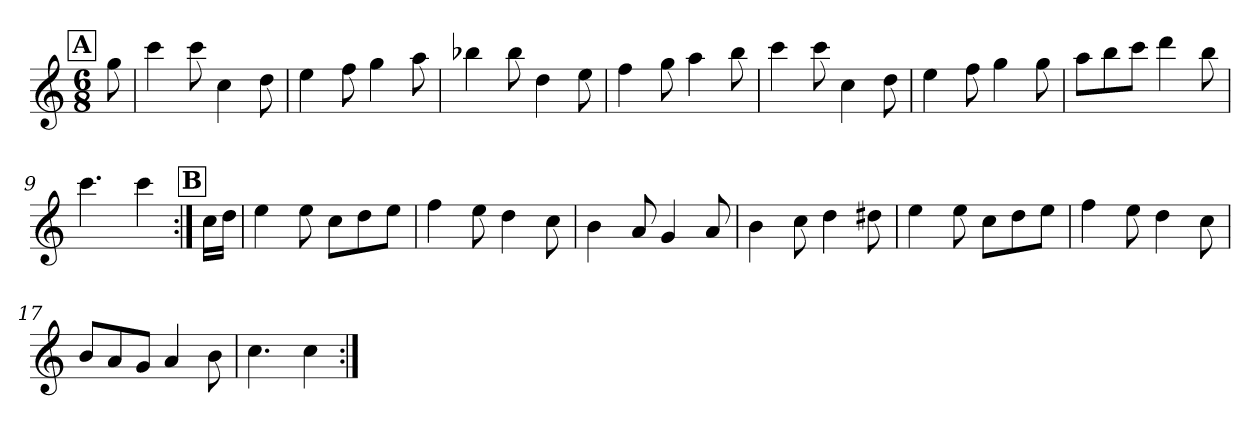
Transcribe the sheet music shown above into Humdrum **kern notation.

**kern
*part1
*staff1
*clefG2
*k[]
*M6/8
!!LO:REH:place=s1:a:B:fs=14:t=A
=1
8gg\
=2
4ccc\
8ccc\
4cc\
8dd\
=3
4ee\
8ff\
4gg\
8aa\
=4
4bb-X\
8bb-\
4dd\
8ee\
=5
4ff\
8gg\
4aa\
8bb\
=6
4ccc\
8ccc\
4cc\
8dd\
=7
4ee\
8ff\
4gg\
8gg\
=8
8aa\L
8bb\
8ccc\J
4ddd\
8bb\
=9
4.ccc\
4ccc\
!!LO:REH:place=s1:a:B:fs=14:t=B
=10:|!
16cc\LL
16dd\JJ
!!LO:LB:g=z
=11
4ee\
8ee\
8cc\L
8dd\
8ee\J
=12
4ff\
8ee\
4dd\
8cc\
=13
4b\
8a/
4g/
8a/
=14
4b\
8cc\
4dd\
8dd#X\
=15
4ee\
8ee\
8cc\L
8dd\
8ee\J
=16
4ff\
8ee\
4dd\
8cc\
=17
8b/L
8a/
8g/J
4a/
8b\
=18
4.cc\
4cc\
=:|!
*-
